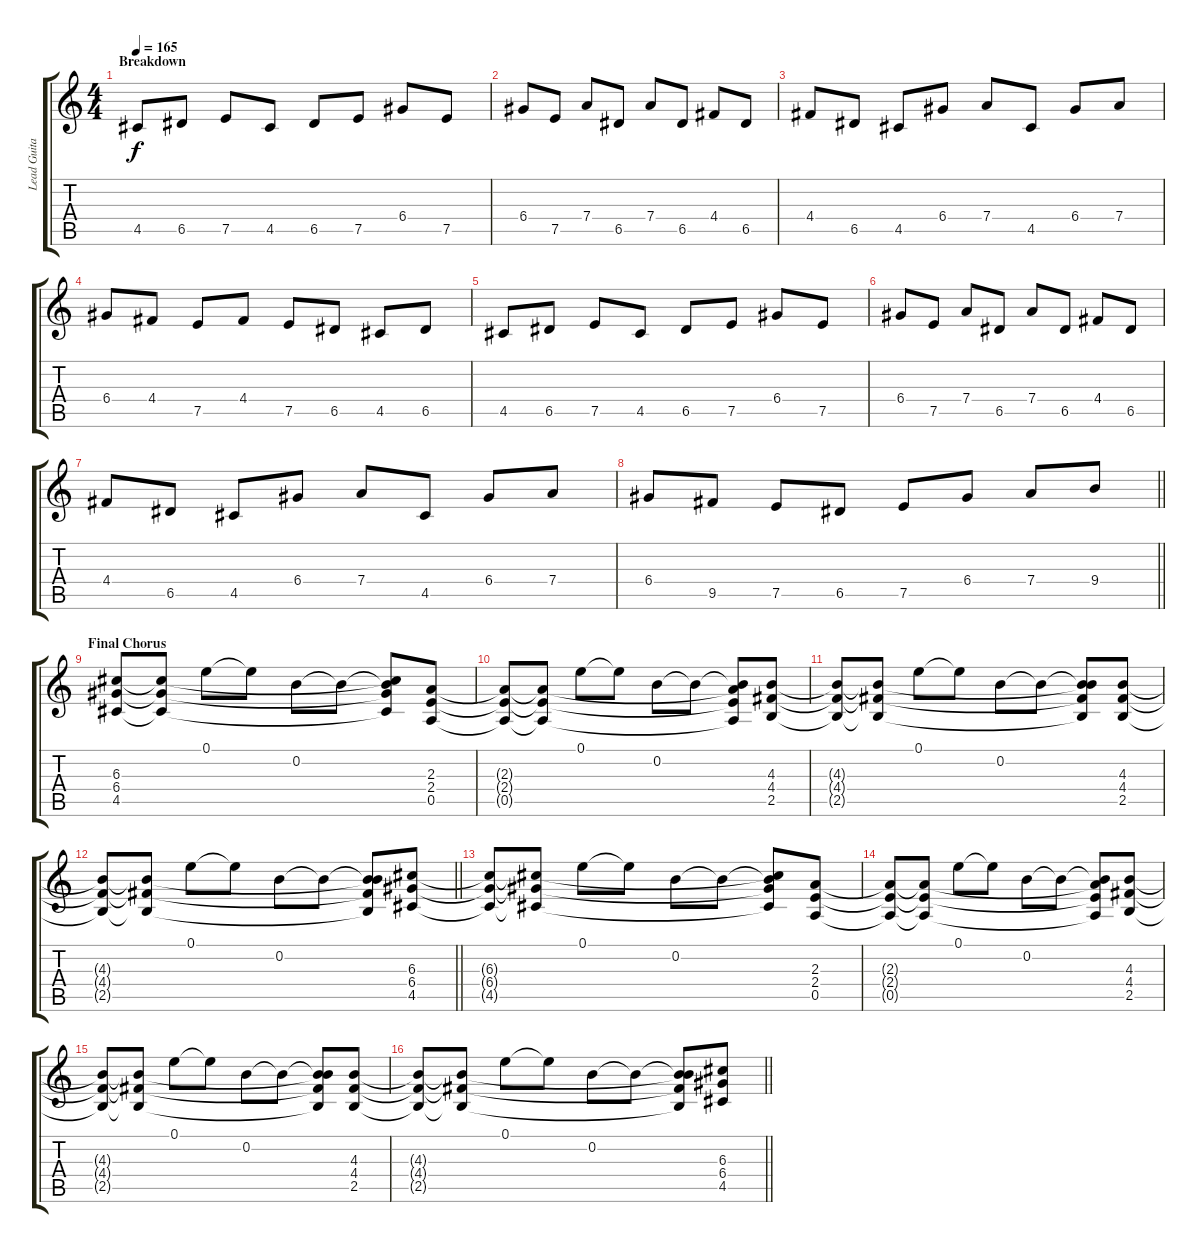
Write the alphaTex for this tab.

\track ("Lead Guitar II" "Lead Guita") {instrument distortionguitar}
\staff {score tabs}
\tuning (E4 B3 G3 D3 A2 D2) {hide}
\ts (4 4)
\section ("" "Breakdown")
\tempo 165
\clef g2
\ks c
4.5.8{dy f instrument distortionguitar} 6.5.8 7.5.8 4.5.8 6.5.8 7.5.8 6.4.8 7.5.8 |
6.4.8 7.5.8 7.4.8 6.5.8 7.4.8 6.5.8 4.4.8 6.5.8 |
4.4.8 6.5.8 4.5.8 6.4.8 7.4.8 4.5.8 6.4.8 7.4.8 |
6.4.8 4.4.8 7.5.8 4.4.8 7.5.8 6.5.8 4.5.8 6.5.8 |
4.5.8 6.5.8 7.5.8 4.5.8 6.5.8 7.5.8 6.4.8 7.5.8 |
6.4.8 7.5.8 7.4.8 6.5.8 7.4.8 6.5.8 4.4.8 6.5.8 |
4.4.8 6.5.8 4.5.8 6.4.8 7.4.8 4.5.8 6.4.8 7.4.8 |
\barLineRight lightlight
6.4.8 9.5.8 7.5.8 6.5.8 7.5.8 6.4.8 7.4.8 9.4.8 |
\section ("" "Final Chorus")
(6.3 6.4 4.5).8 (6.3{t} 6.4{t} 4.5{t}).8 0.1.8 0.1{t}.8 0.2.8 0.2{t}.8 (0.2{t} 6.3{t} 6.4{t} 4.5{t}).8 (2.3 2.4 0.5).8 |
(2.3{t} 2.4{t} 0.5{t}).8 (2.3{t} 2.4{t} 0.5{t}).8 0.1.8 0.1{t}.8 0.2.8 0.2{t}.8 (0.2{t} 2.3{t} 2.4{t} 0.5{t}).8 (4.3 4.4 2.5).8 |
(4.3{t} 4.4{t} 2.5{t}).8 (4.3{t} 4.4{t} 2.5{t}).8 0.1.8 0.1{t}.8 0.2.8 0.2{t}.8 (0.2{t} 4.3{t} 4.4{t} 2.5{t}).8 (4.3 4.4 2.5).8 |
\barLineRight lightlight
(4.3{t} 4.4{t} 2.5{t}).8 (4.3{t} 4.4{t} 2.5{t}).8 0.1.8 0.1{t}.8 0.2.8 0.2{t}.8 (0.2{t} 4.3{t} 4.4{t} 2.5{t}).8 (6.3 6.4 4.5).8 |
(6.3{t} 6.4{t} 4.5{t}).8 (6.3{t} 6.4{t} 4.5{t}).8 0.1.8 0.1{t}.8 0.2.8 0.2{t}.8 (0.2{t} 6.3{t} 6.4{t} 4.5{t}).8 (2.3 2.4 0.5).8 |
(2.3{t} 2.4{t} 0.5{t}).8 (2.3{t} 2.4{t} 0.5{t}).8 0.1.8 0.1{t}.8 0.2.8 0.2{t}.8 (0.2{t} 2.3{t} 2.4{t} 0.5{t}).8 (4.3 4.4 2.5).8 |
(4.3{t} 4.4{t} 2.5{t}).8 (4.3{t} 4.4{t} 2.5{t}).8 0.1.8 0.1{t}.8 0.2.8 0.2{t}.8 (0.2{t} 4.3{t} 4.4{t} 2.5{t}).8 (4.3 4.4 2.5).8 |
\barLineRight lightlight
(4.3{t} 4.4{t} 2.5{t}).8 (4.3{t} 4.4{t} 2.5{t}).8 0.1.8 0.1{t}.8 0.2.8 0.2{t}.8 (0.2{t} 4.3{t} 4.4{t} 2.5{t}).8 (6.3 6.4 4.5).8
